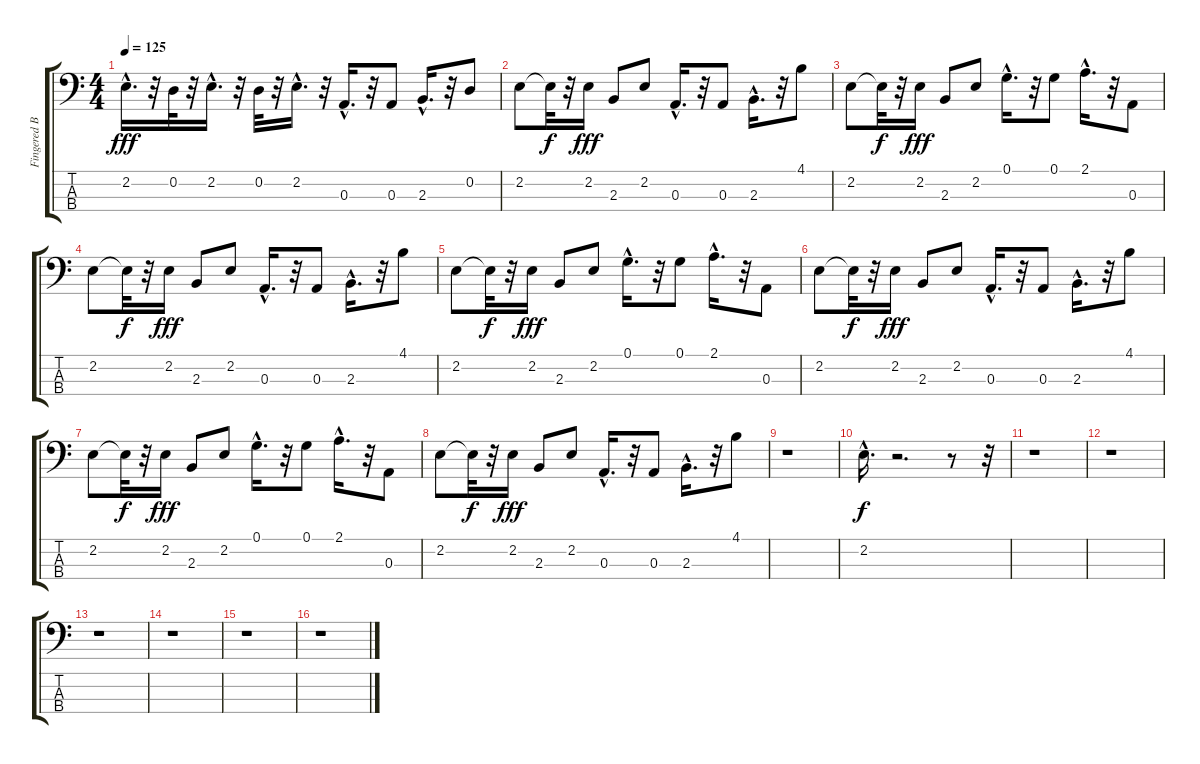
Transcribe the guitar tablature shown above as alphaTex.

\track ("Fingered Bass" "Fingered B") {instrument electricbassfinger}
\staff {score tabs}
\tuning (G2 D2 A1 E1) {hide}
\ts (4 4)
\tempo 125
\clef f4
\ks c
2.2{hac}.16{d dy fff} r.32 0.2.32 r.32 2.2{hac}.16{d} r.32 0.2.32 r.32 2.2{hac}.16{d} r.32 0.3{hac}.16{d} r.32 0.3.8 2.3{hac}.16{d} r.32 0.2.8 |
2.2.8 2.2{t}.32{dy f} r.32 2.2.16{dy fff} 2.3.8 2.2.8 0.3{hac}.16{d} r.32 0.3.8 2.3{hac}.16{d} r.32 4.1.8 |
2.2.8 2.2{t}.32{dy f} r.32 2.2.16{dy fff} 2.3.8 2.2.8 0.1{hac}.16{d} r.32 0.1.8 2.1{hac}.16{d} r.32 0.3.8 |
2.2.8 2.2{t}.32{dy f} r.32 2.2.16{dy fff} 2.3.8 2.2.8 0.3{hac}.16{d} r.32 0.3.8 2.3{hac}.16{d} r.32 4.1.8 |
2.2.8 2.2{t}.32{dy f} r.32 2.2.16{dy fff} 2.3.8 2.2.8 0.1{hac}.16{d} r.32 0.1.8 2.1{hac}.16{d} r.32 0.3.8 |
2.2.8 2.2{t}.32{dy f} r.32 2.2.16{dy fff} 2.3.8 2.2.8 0.3{hac}.16{d} r.32 0.3.8 2.3{hac}.16{d} r.32 4.1.8 |
2.2.8 2.2{t}.32{dy f} r.32 2.2.16{dy fff} 2.3.8 2.2.8 0.1{hac}.16{d} r.32 0.1.8 2.1{hac}.16{d} r.32 0.3.8 |
2.2.8 2.2{t}.32{dy f} r.32 2.2.16{dy fff} 2.3.8 2.2.8 0.3{hac}.16{d} r.32 0.3.8 2.3{hac}.16{d} r.32 4.1.8 |
r.1 |
2.2{hac}.16{d dy f} r.2{d} r.8 r.32 |
r.1 |
r.1 |
r.1 |
r.1 |
r.1 |
r.1
